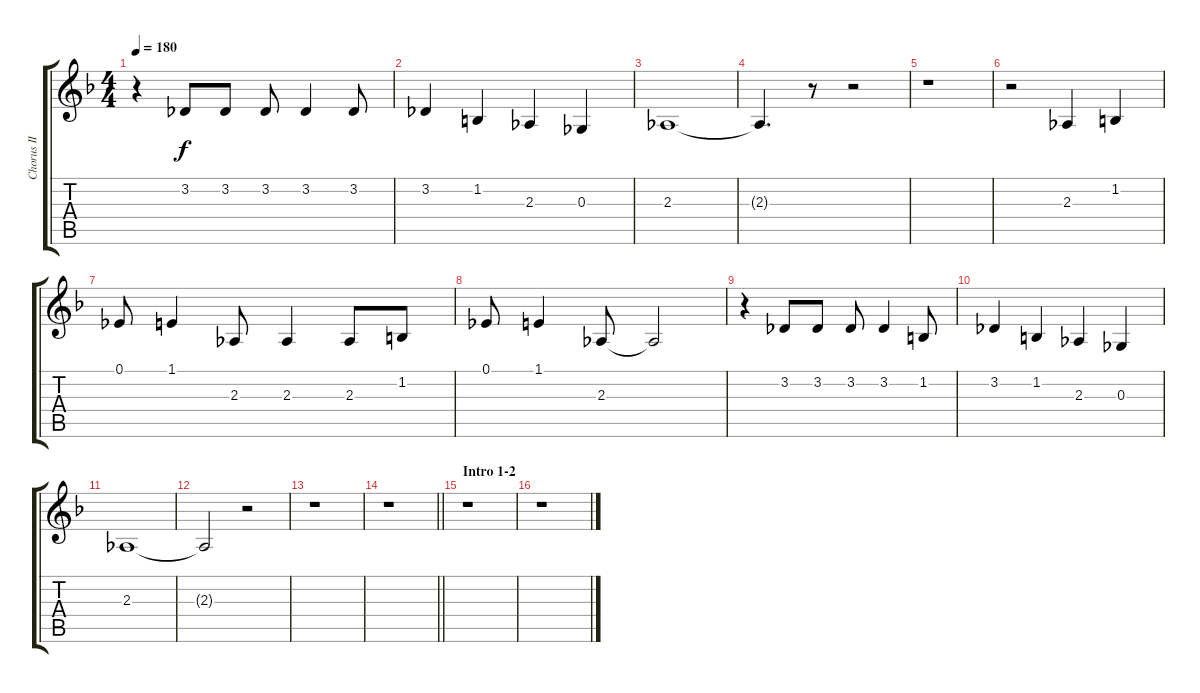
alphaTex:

\track ("Chorus II" "Chorus II") {instrument voiceoohs}
\staff {score tabs}
\tuning (Eb4 Bb3 Gb3 Db3 Ab2 Eb2) {hide}
\ts (4 4)
\tempo 180
\clef g2
\ks f
r.4{dy f} 3.2.8 3.2.8 3.2.8 3.2.4 3.2.8 |
3.2.4 1.2.4 2.3.4 0.3.4 |
2.3.1 |
2.3{t}.4{d} r.8 r.2 |
r.1 |
r.2 2.3.4 1.2.4 |
0.1.8 1.1.4 2.3.8 2.3.4 2.3.8 1.2.8 |
0.1.8 1.1.4 2.3.8 2.3{t}.2 |
r.4 3.2.8 3.2.8 3.2.8 3.2.4 1.2.8 |
3.2.4 1.2.4 2.3.4 0.3.4 |
2.3.1 |
2.3{t}.2 r.2 |
r.1 |
\barLineRight lightlight
r.1 |
\section ("" "Intro 1-2")
r.1 |
r.1
